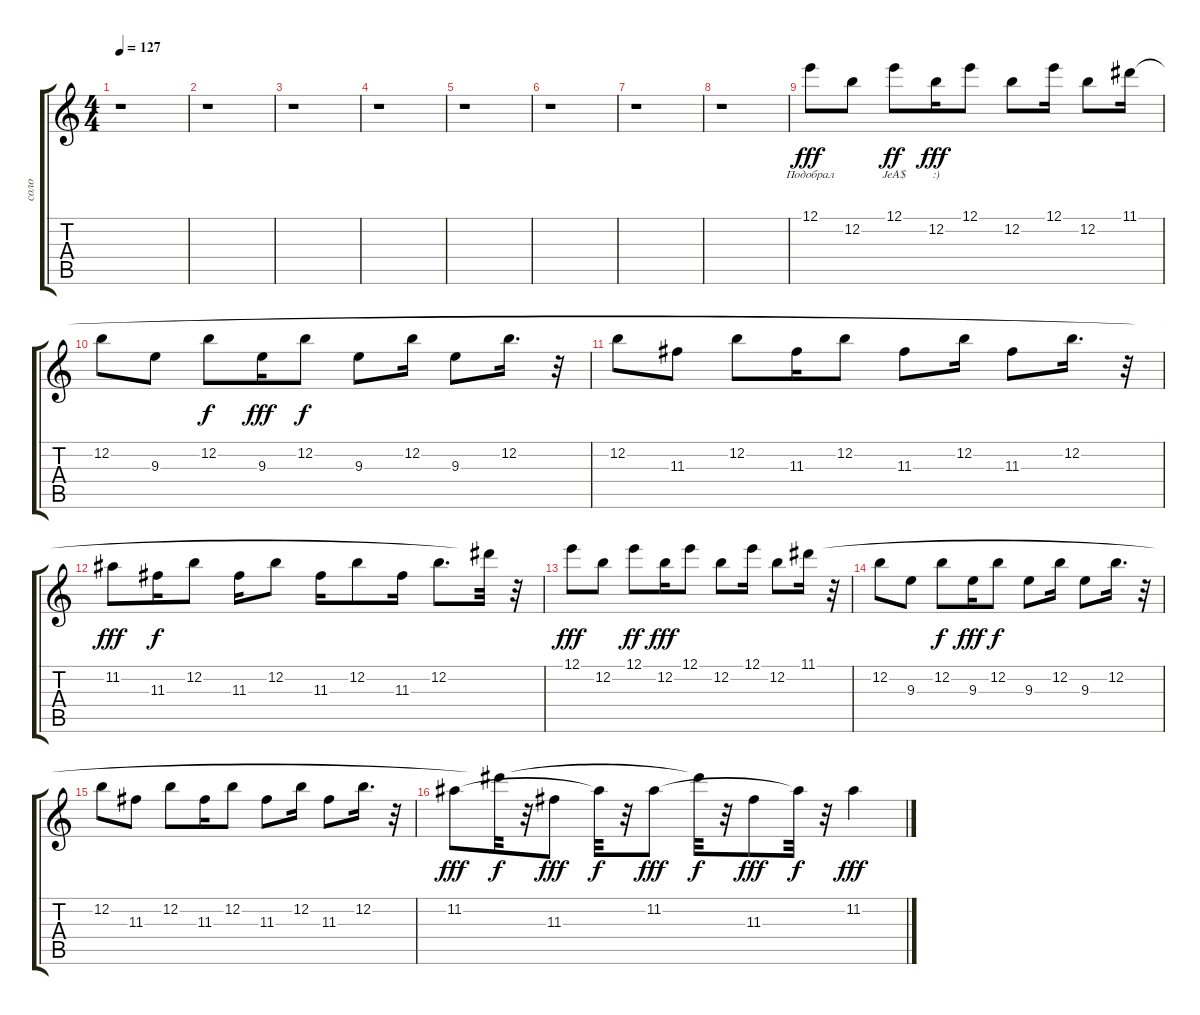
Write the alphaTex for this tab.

\track ("соло" "соло") {instrument electricguitarmuted}
\staff {score tabs}
\tuning (E4 B3 G3 D3 A2 E2) {hide}
\ts (4 4)
\tempo 127
\clef g2
\ks c
r.1{dy fff} |
r.1 |
r.1 |
r.1 |
r.1 |
r.1 |
r.1 |
r.1 |
12.1.8{lyrics (0 "Подобрал") lyrics (1 "") lyrics (2 "") lyrics (3 "") lyrics (4 "")} 12.2.8{lyrics (0 "") lyrics (1 "") lyrics (2 "") lyrics (3 "") lyrics (4 "")} 12.1.8{lyrics (0 "JeA$") lyrics (1 "") lyrics (2 "") lyrics (3 "") lyrics (4 "") dy ff} 12.2.16{lyrics (0 ":)") lyrics (1 "") lyrics (2 "") lyrics (3 "") lyrics (4 "") dy fff} 12.1.8 12.2.8 12.1.16 12.2.8 11.1.16 |
12.2.8 9.3.8 12.2.8{dy f} 9.3.16{dy fff} 12.2.8{dy f} 9.3.8 12.2.16 9.3.8 12.2.16{d} r.32 |
12.2.8 11.3.8 12.2.8 11.3.16 12.2.8 11.3.8 12.2.16 11.3.8 12.2.16{d} r.32 |
11.2.8{dy fff} 11.3.16{dy f} 12.2.8 11.3.16 12.2.8 11.3.16 12.2.8 11.3.16 12.2.8{d} 11.1{t}.32 r.32 |
12.1.8{dy fff} 12.2.8 12.1.8{dy ff} 12.2.16{dy fff} 12.1.8 12.2.8 12.1.16 12.2.8 11.1.16 r.32 |
12.2.8 9.3.8 12.2.8{dy f} 9.3.16{dy fff} 12.2.8{dy f} 9.3.8 12.2.16 9.3.8 12.2.16{d} r.32 |
12.2.8 11.3.8 12.2.8 11.3.16 12.2.8 11.3.8 12.2.16 11.3.8 12.2.16{d} r.32 |
11.2.8{dy fff} 11.1{t}.32{dy f} r.32 11.3.8{dy fff} 11.2{t}.32{dy f} r.32 11.2.8{dy fff} 11.1{t}.32{dy f} r.32 11.3.8{dy fff} 11.2{t}.32{dy f} r.32 11.2.4{dy fff}
